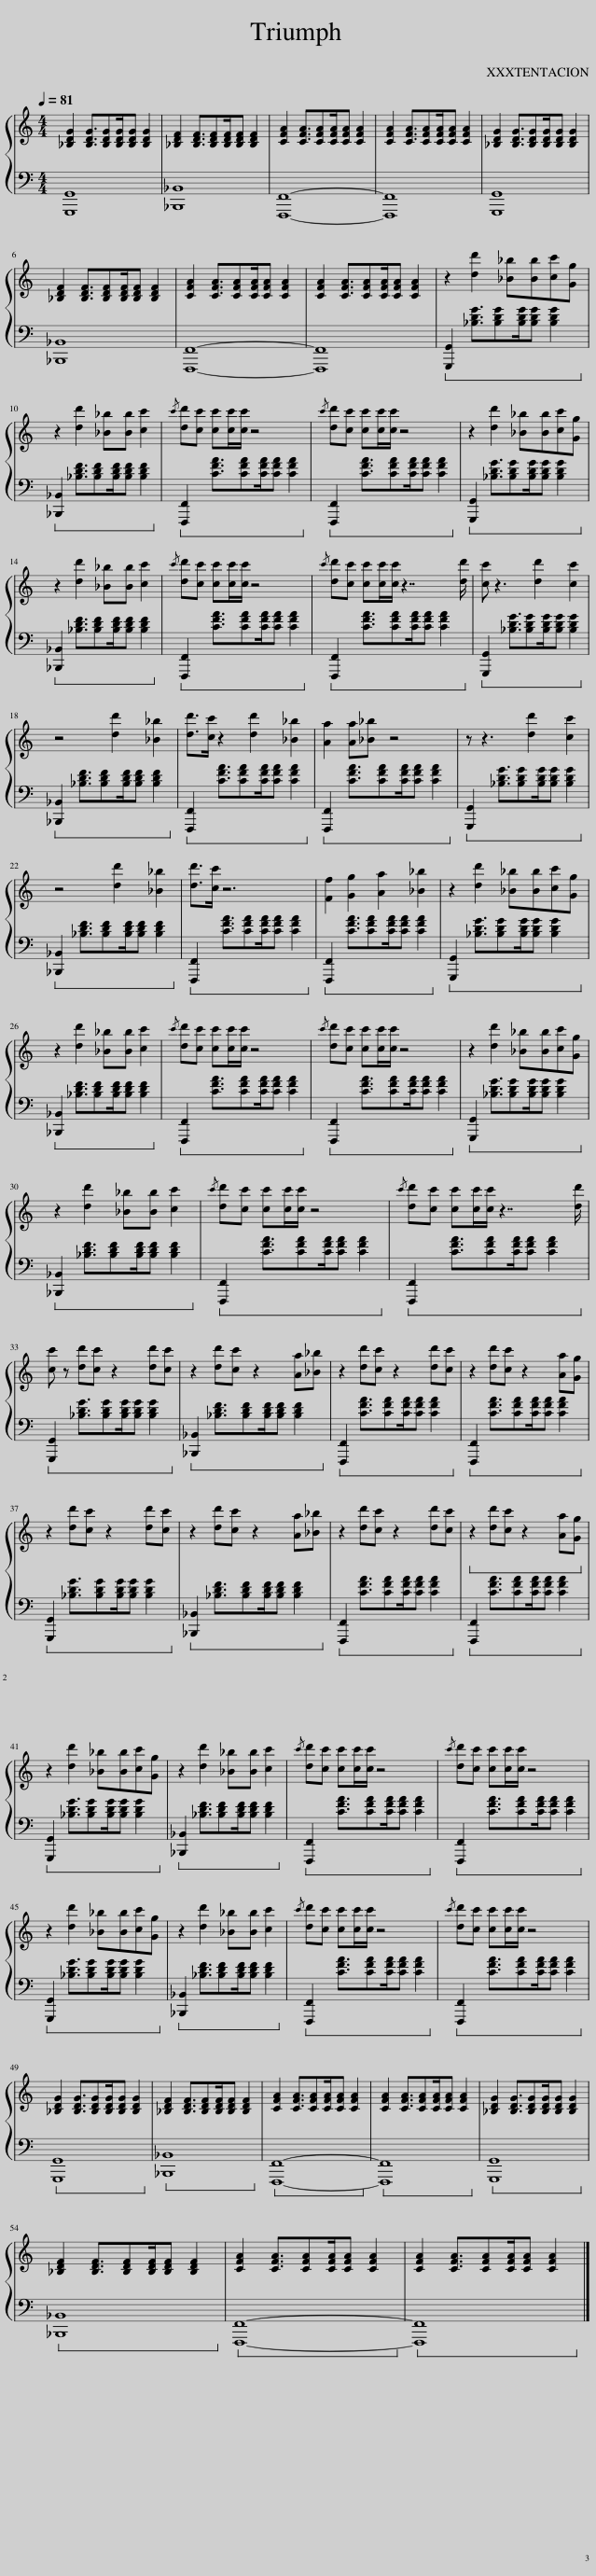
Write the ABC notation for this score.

X:1
%%score { 1 | 2 }
L:1/8
Q:1/4=81
M:4/4
I:linebreak $
K:C
V:1 treble
V:2 bass
V:1
 [_B,DG]2 [B,DG]3/2[B,DG][B,DG]/[B,DG] [B,DG]2 | [_B,DF]2 [B,DF]3/2[B,DF][B,DF]/[B,DF] [B,DF]2 | [CFA]2 [CFA]3/2[CFA][CFA]/[CFA] [CFA]2 | [CFA]2 [CFA]3/2[CFA][CFA]/[CFA] [CFA]2 | [_B,DG]2 [B,DG]3/2[B,DG][B,DG]/[B,DG] [B,DG]2 |$ %5
 [_B,DF]2 [B,DF]3/2[B,DF][B,DF]/[B,DF] [B,DF]2 | [CFA]2 [CFA]3/2[CFA][CFA]/[CFA] [CFA]2 | [CFA]2 [CFA]3/2[CFA][CFA]/[CFA] [CFA]2 | z2 [dd']2 [_B_b][Bb][cc'][Gg] |$ z2 [dd']2 [_B_b][Bb] [cc']2 | %10
{/c'} [dd'][cc'] [cc'][cc']/[cc']/ z4 |{/c'} [dd'][cc'] [cc'][cc']/[cc']/ z4 | z2 [dd']2 [_B_b][Bb][cc'][Gg] |$ z2 [dd']2 [_B_b][Bb] [cc']2 |{/c'} [dd'][cc'] [cc'][cc']/[cc']/ z4 | %15
{/c'} [dd'][cc'] [cc'][cc']/[cc']/ z7/2 [dd']/ | [cc'] z3 [dd']2 [cc']2 |$ z4 [dd']2 [_B_b]2 | [dd']>[cc'] z2 [dd']2 [_B_b]2 | [Aa]2 [Aa][_B_b] z4 | %20
 z z3 [dd']2 [cc']2 |$ z4 [dd']2 [_B_b]2 | [dd']>[cc'] z6 | [Ff]2 [Gg]2 [Aa]2 [_B_b]2 | z2 [dd']2 [_B_b][Bb][cc'][Gg] |$ %25
 z2 [dd']2 [_B_b][Bb] [cc']2 |{/c'} [dd'][cc'] [cc'][cc']/[cc']/ z4 |{/c'} [dd'][cc'] [cc'][cc']/[cc']/ z4 | z2 [dd']2 [_B_b][Bb][cc'][Gg] |$ z2 [dd']2 [_B_b][Bb] [cc']2 | %30
{/c'} [dd'][cc'] [cc'][cc']/[cc']/ z4 |{/c'} [dd'][cc'] [cc'][cc']/[cc']/ z7/2 [dd']/ |$ [cc'] z [dd'][cc'] z2 [dd'][cc'] | z2 [dd'][cc'] z2 [Aa][_B_b] | z2 [dd'][cc'] z2 [dd'][cc'] | %35
 z2 [dd'][cc'] z2 [Aa][Gg] |$ z2 [dd'][cc'] z2 [dd'][cc'] | z2 [dd'][cc'] z2 [Aa][_B_b] | z2 [dd'][cc'] z2 [dd'][cc'] | z2 [dd'][cc'] z2 [Aa][Gg] |$ %40
 z2 [dd']2 [_B_b][Bb][cc'][Gg] | z2 [dd']2 [_B_b][Bb] [cc']2 |{/c'} [dd'][cc'] [cc'][cc']/[cc']/ z4 |{/c'} [dd'][cc'] [cc'][cc']/[cc']/ z4 |$ z2 [dd']2 [_B_b][Bb][cc'][Gg] | %45
 z2 [dd']2 [_B_b][Bb] [cc']2 |{/c'} [dd'][cc'] [cc'][cc']/[cc']/ z4 |{/c'} [dd'][cc'] [cc'][cc']/[cc']/ z4 |$ [_B,DG]2 [B,DG]3/2[B,DG][B,DG]/[B,DG] [B,DG]2 | [_B,DF]2 [B,DF]3/2[B,DF][B,DF]/[B,DF] [B,DF]2 | %50
 [CFA]2 [CFA]3/2[CFA][CFA]/[CFA] [CFA]2 | [CFA]2 [CFA]3/2[CFA][CFA]/[CFA] [CFA]2 | [_B,DG]2 [B,DG]3/2[B,DG][B,DG]/[B,DG] [B,DG]2 |$ [_B,DF]2 [B,DF]3/2[B,DF][B,DF]/[B,DF] [B,DF]2 | [CFA]2 [CFA]3/2[CFA][CFA]/[CFA] [CFA]2 | %55
 [CFA]2 [CFA]3/2[CFA][CFA]/[CFA] [CFA]2 |] %56
V:2
 [G,,,G,,]8 | [_B,,,_B,,]8 | [F,,,F,,]8- | [F,,,F,,]8 | [G,,,G,,]8 |$ %5
 [_B,,,_B,,]8 | [F,,,F,,]8- | [F,,,F,,]8 |!ped! [G,,,G,,]2 [_B,DG]3/2[B,DG][B,DG]/[B,DG] [B,DG]2!ped-up! |$!ped! [_B,,,_B,,]2 [_B,DF]3/2[B,DF][B,DF]/[B,DF] [B,DF]2!ped-up! | %10
!ped! [F,,,F,,]2 [CFA]3/2[CFA][CFA]/[CFA] [CFA]2!ped-up! |!ped! [F,,,F,,]2 [CFA]3/2[CFA][CFA]/[CFA] [CFA]2!ped-up! |!ped! [G,,,G,,]2 [_B,DG]3/2[B,DG][B,DG]/[B,DG] [B,DG]2!ped-up! |$!ped! [_B,,,_B,,]2 [_B,DF]3/2[B,DF][B,DF]/[B,DF] [B,DF]2!ped-up! |!ped! [F,,,F,,]2 [CFA]3/2[CFA][CFA]/[CFA] [CFA]2!ped-up! | %15
!ped! [F,,,F,,]2 [CFA]3/2[CFA][CFA]/[CFA] [CFA]2!ped-up! |!ped! [G,,,G,,]2 [_B,DG]3/2[B,DG][B,DG]/[B,DG] [B,DG]2!ped-up! |$!ped! [_B,,,_B,,]2 [_B,DF]3/2[B,DF][B,DF]/[B,DF] [B,DF]2!ped-up! |!ped! [F,,,F,,]2 [CFA]3/2[CFA][CFA]/[CFA] [CFA]2!ped-up! |!ped! [F,,,F,,]2 [CFA]3/2[CFA][CFA]/[CFA] [CFA]2!ped-up! | %20
!ped! [G,,,G,,]2 [_B,DG]3/2[B,DG][B,DG]/[B,DG] [B,DG]2!ped-up! |$!ped! [_B,,,_B,,]2 [_B,DF]3/2[B,DF][B,DF]/[B,DF] [B,DF]2!ped-up! |!ped! [F,,,F,,]2 [CFA]3/2[CFA][CFA]/[CFA] [CFA]2!ped-up! |!ped! [F,,,F,,]2 [CFA]3/2[CFA][CFA]/[CFA] [CFA]2!ped-up! |!ped! [G,,,G,,]2 [_B,DG]3/2[B,DG][B,DG]/[B,DG] [B,DG]2!ped-up! |$ %25
!ped! [_B,,,_B,,]2 [_B,DF]3/2[B,DF][B,DF]/[B,DF] [B,DF]2!ped-up! |!ped! [F,,,F,,]2 [CFA]3/2[CFA][CFA]/[CFA] [CFA]2!ped-up! |!ped! [F,,,F,,]2 [CFA]3/2[CFA][CFA]/[CFA] [CFA]2!ped-up! |!ped! [G,,,G,,]2 [_B,DG]3/2[B,DG][B,DG]/[B,DG] [B,DG]2!ped-up! |$!ped! [_B,,,_B,,]2 [_B,DF]3/2[B,DF][B,DF]/[B,DF] [B,DF]2!ped-up! | %30
!ped! [F,,,F,,]2 [CFA]3/2[CFA][CFA]/[CFA] [CFA]2!ped-up! |!ped! [F,,,F,,]2 [CFA]3/2[CFA][CFA]/[CFA] [CFA]2!ped-up! |$!ped! [G,,,G,,]2 [_B,DG]3/2[B,DG][B,DG]/[B,DG] [B,DG]2!ped-up! |!ped! [_B,,,_B,,]2 [_B,DF]3/2[B,DF][B,DF]/[B,DF] [B,DF]2!ped-up! |!ped! [F,,,F,,]2 [CFA]3/2[CFA][CFA]/[CFA] [CFA]2!ped-up! | %35
!ped! [F,,,F,,]2 [CFA]3/2[CFA][CFA]/[CFA] [CFA]2!ped-up! |$!ped! [G,,,G,,]2 [_B,DG]3/2[B,DG][B,DG]/[B,DG] [B,DG]2!ped-up! |!ped! [_B,,,_B,,]2 [_B,DF]3/2[B,DF][B,DF]/[B,DF] [B,DF]2!ped-up! |!ped! [F,,,F,,]2 [CFA]3/2[CFA][CFA]/[CFA] [CFA]2!ped-up! |!ped! [F,,,F,,]2 [CFA]3/2[CFA][CFA]/[CFA] [CFA]2!ped-up! |$ %40
!ped! [G,,,G,,]2 [_B,DG]3/2[B,DG][B,DG]/[B,DG] [B,DG]2!ped-up! |!ped! [_B,,,_B,,]2 [_B,DF]3/2[B,DF][B,DF]/[B,DF] [B,DF]2!ped-up! |!ped! [F,,,F,,]2 [CFA]3/2[CFA][CFA]/[CFA] [CFA]2!ped-up! |!ped! [F,,,F,,]2 [CFA]3/2[CFA][CFA]/[CFA] [CFA]2!ped-up! |$!ped! [G,,,G,,]2 [_B,DG]3/2[B,DG][B,DG]/[B,DG] [B,DG]2!ped-up! | %45
!ped! [_B,,,_B,,]2 [_B,DF]3/2[B,DF][B,DF]/[B,DF] [B,DF]2!ped-up! |!ped! [F,,,F,,]2 [CFA]3/2[CFA][CFA]/[CFA] [CFA]2!ped-up! |!ped! [F,,,F,,]2 [CFA]3/2[CFA][CFA]/[CFA] [CFA]2!ped-up! |$!ped! [G,,,G,,]8!ped-up! |!ped! [_B,,,_B,,]8!ped-up! | %50
!ped! [F,,,F,,]8-!ped-up! |!ped! [F,,,F,,]8!ped-up! |!ped! [G,,,G,,]8!ped-up! |$!ped! [_B,,,_B,,]8!ped-up! |!ped! [F,,,F,,]8-!ped-up! | %55
!ped! [F,,,F,,]8!ped-up! |] %56
